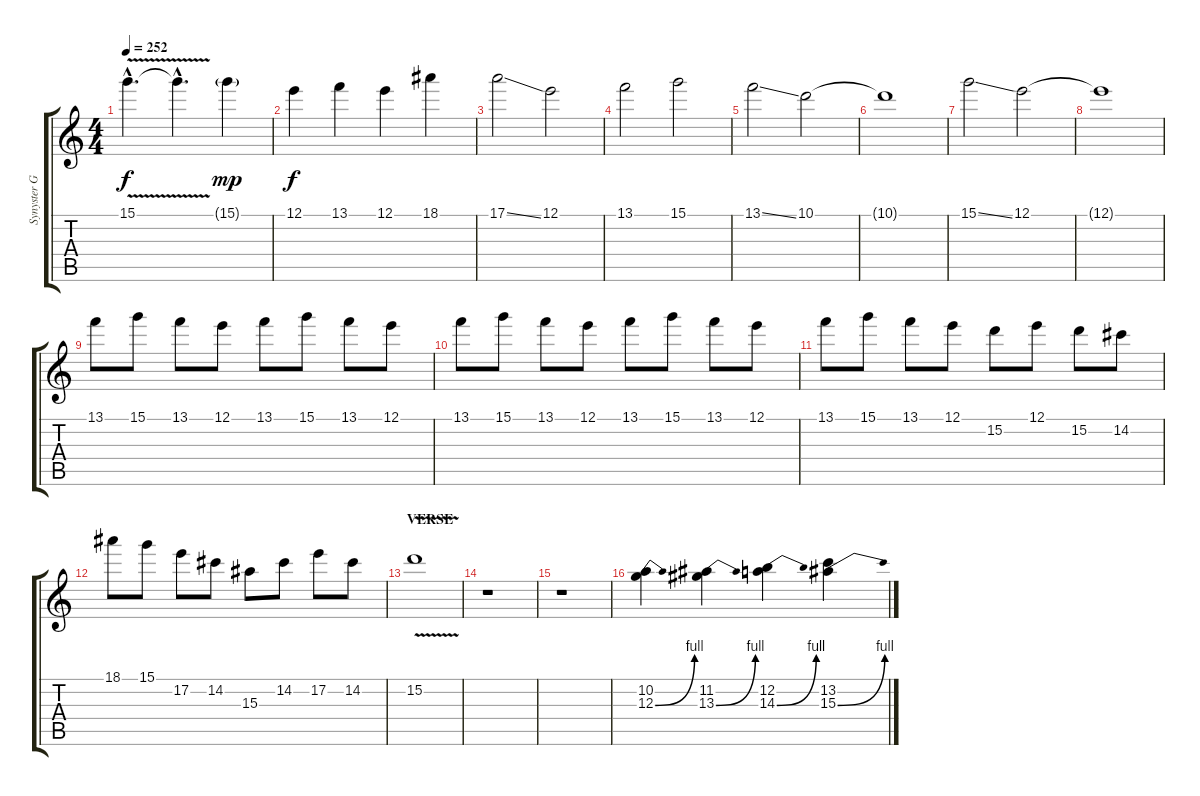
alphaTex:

\track ("Synyster Gates" "Synyster G") {instrument distortionguitar}
\staff {score tabs}
\tuning (E4 B3 G3 D3 A2 D2) {hide}
\ts (4 4)
\tempo 252
\clef g2
\ks c
15.1{v hac}.4{d dy f} 15.1{hac t}.4{d} 15.1{g}.4{dy mp} |
12.1.4{dy f} 13.1.4 12.1.4 18.1.4 |
17.1{ss}.2 12.1.2 |
13.1.2 15.1.2 |
13.1{ss}.2 10.1.2 |
10.1{t}.1 |
15.1{ss}.2 12.1.2 |
12.1{t}.1 |
13.1.8 15.1.8 13.1.8 12.1.8 13.1.8 15.1.8 13.1.8 12.1.8 |
13.1.8 15.1.8 13.1.8 12.1.8 13.1.8 15.1.8 13.1.8 12.1.8 |
13.1.8 15.1.8 13.1.8 12.1.8 15.2.8 12.1.8 15.2.8 14.2.8 |
18.1.8 15.1.8 17.2.8 14.2.8 15.3.8 14.2.8 17.2.8 14.2.8 |
\section ("" "VERSE")
15.2{v}.1 |
r.1 |
r.1 |
(10.2 12.3{be (bend 0 0 60 4)}).4 (11.2 13.3{be (bend 0 0 60 4)}).4 (12.2 14.3{be (bend 0 0 60 4)}).4 (13.2 15.3{be (bend 0 0 60 4)}).4
